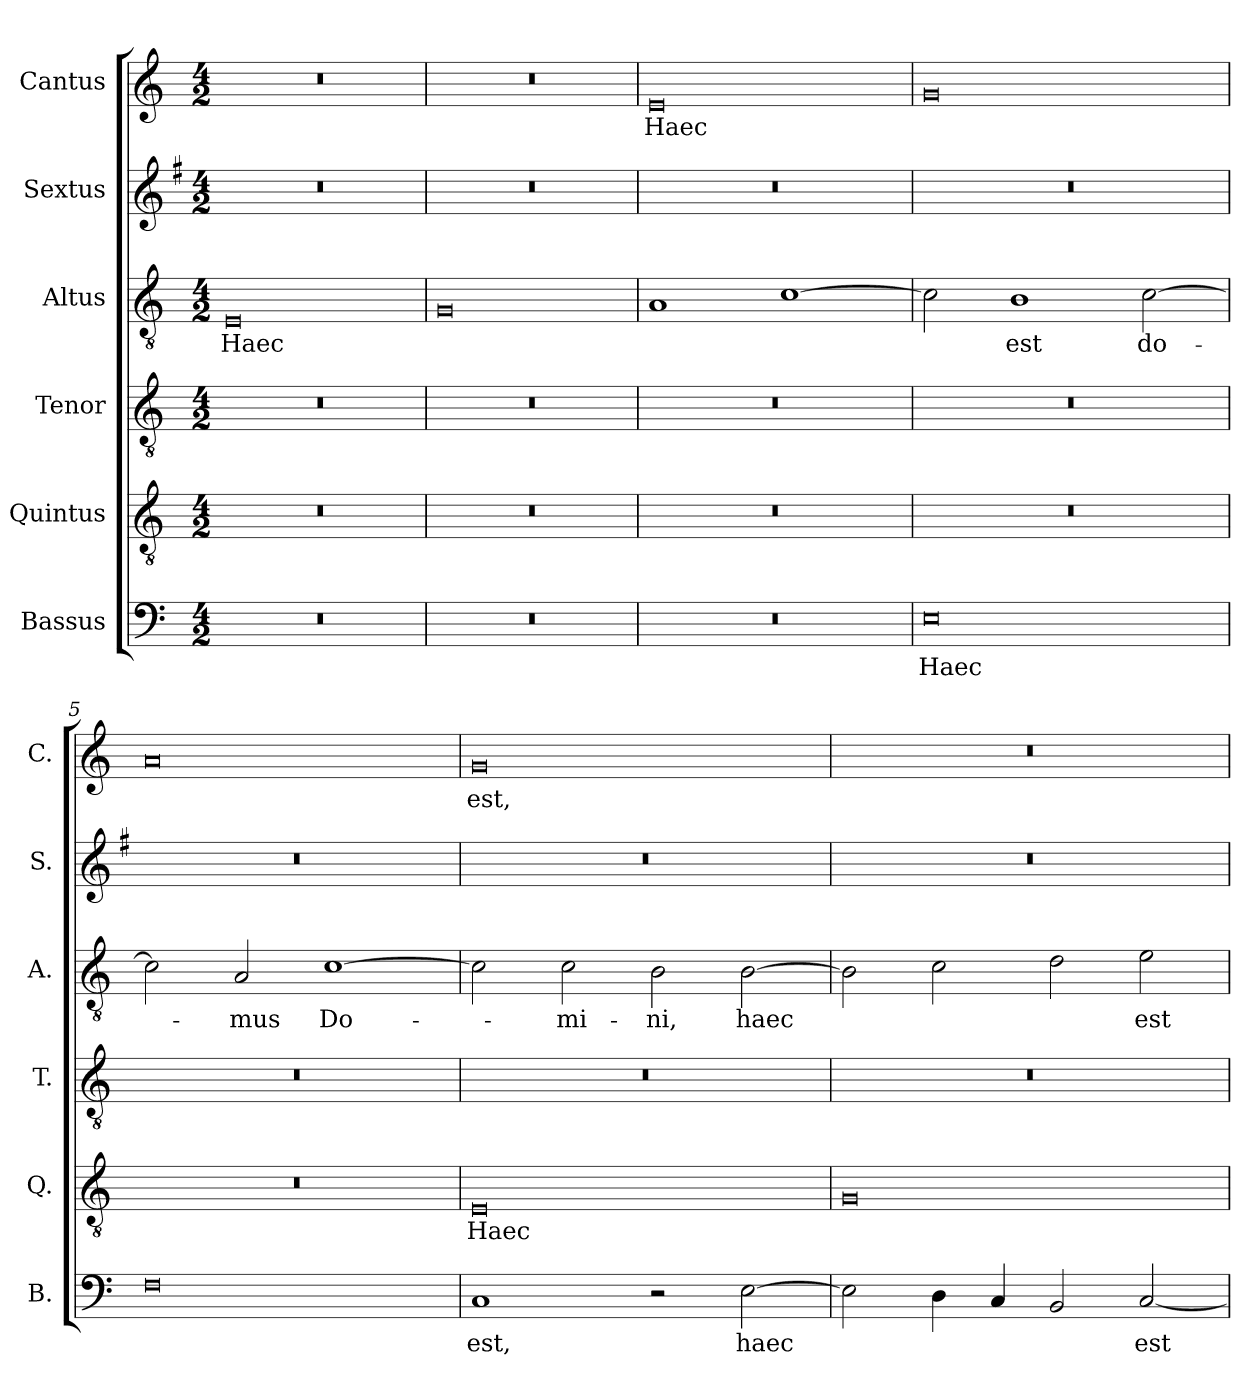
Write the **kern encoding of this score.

**kern	**text	**kern	**text	**kern	**kern	**text	**kern	**kern	**text
*part6	*part6	*part5	*part5	*part4	*part3	*part3	*part2	*part1	*part1
*staff6	*staff6	*staff5	*staff5	*staff4	*staff3	*staff3	*staff2	*staff1	*staff1
*I"Bassus	*	*I"Quintus	*	*I"Tenor	*I"Altus	*	*I"Sextus	*I"Cantus	*
*I'B.	*	*I'Q.	*	*I'T.	*I'A.	*	*I'S.	*I'C.	*
*clefF4	*	*clefGv2	*	*clefGv2	*clefGv2	*	*clefG2	*clefG2	*
*k[]	*	*k[]	*	*k[]	*k[]	*	*k[f#]	*k[]	*
*M4/2	*	*M4/2	*	*M4/2	*M4/2	*	*M4/2	*M4/2	*
=1	=1	=1	=1	=1	=1	=1	=1	=1	=1
!	!	!	!	!	!	!LO:LY:b	!	!	!
0r	.	0r	.	0r	0E	Haec	0r	0r	.
=2	=2	=2	=2	=2	=2	=2	=2	=2	=2
0r	.	0r	.	0r	0G	.	0r	0r	.
=3	=3	=3	=3	=3	=3	=3	=3	=3	=3
!	!	!	!	!	!	!	!	!	!LO:LY:b
0r	.	0r	.	0r	1A	.	0r	0e	Haec
.	.	.	.	.	[1c	.	.	.	.
=4	=4	=4	=4	=4	=4	=4	=4	=4	=4
!	!LO:LY:b	!	!	!	!	!	!	!	!
0E	Haec	0r	.	0r	2c\]	.	0r	0g	.
!	!	!	!	!	!	!LO:LY:b	!	!	!
.	.	.	.	.	1B	est	.	.	.
!	!	!	!	!	!	!LO:LY:b	!	!	!
.	.	.	.	.	[2c\	do-	.	.	.
=5	=5	=5	=5	=5	=5	=5	=5	=5	=5
0F	.	0r	.	0r	2c\]	.	0r	0a	.
!	!	!	!	!	!	!LO:LY:b	!	!	!
.	.	.	.	.	2A/	-mus	.	.	.
!	!	!	!	!	!	!LO:LY:b	!	!	!
.	.	.	.	.	[1c	Do-	.	.	.
=6	=6	=6	=6	=6	=6	=6	=6	=6	=6
!	!LO:LY:b	!	!LO:LY:b	!	!	!	!	!	!LO:LY:b
1C	est,	0E	Haec	0r	2c\]	.	0r	0g	est,
!	!	!	!	!	!	!LO:LY:b	!	!	!
.	.	.	.	.	2c\	-mi-	.	.	.
!	!	!	!	!	!	!LO:LY:b	!	!	!
2r	.	.	.	.	2B\	-ni,	.	.	.
!	!LO:LY:b	!	!	!	!	!LO:LY:b	!	!	!
[2E\	haec	.	.	.	[2B\	haec	.	.	.
=7	=7	=7	=7	=7	=7	=7	=7	=7	=7
2E\]	.	0G	.	0r	2B\]	.	0r	0r	.
4D\	.	.	.	.	2c\	.	.	.	.
4C/	.	.	.	.	.	.	.	.	.
2BB/	.	.	.	.	2d\	.	.	.	.
!	!LO:LY:b	!	!	!	!	!LO:LY:b	!	!	!
[2C/	est	.	.	.	2e\	est	.	.	.
=	=	=	=	=	=	=	=	=	=
*-	*-	*-	*-	*-	*-	*-	*-	*-	*-
